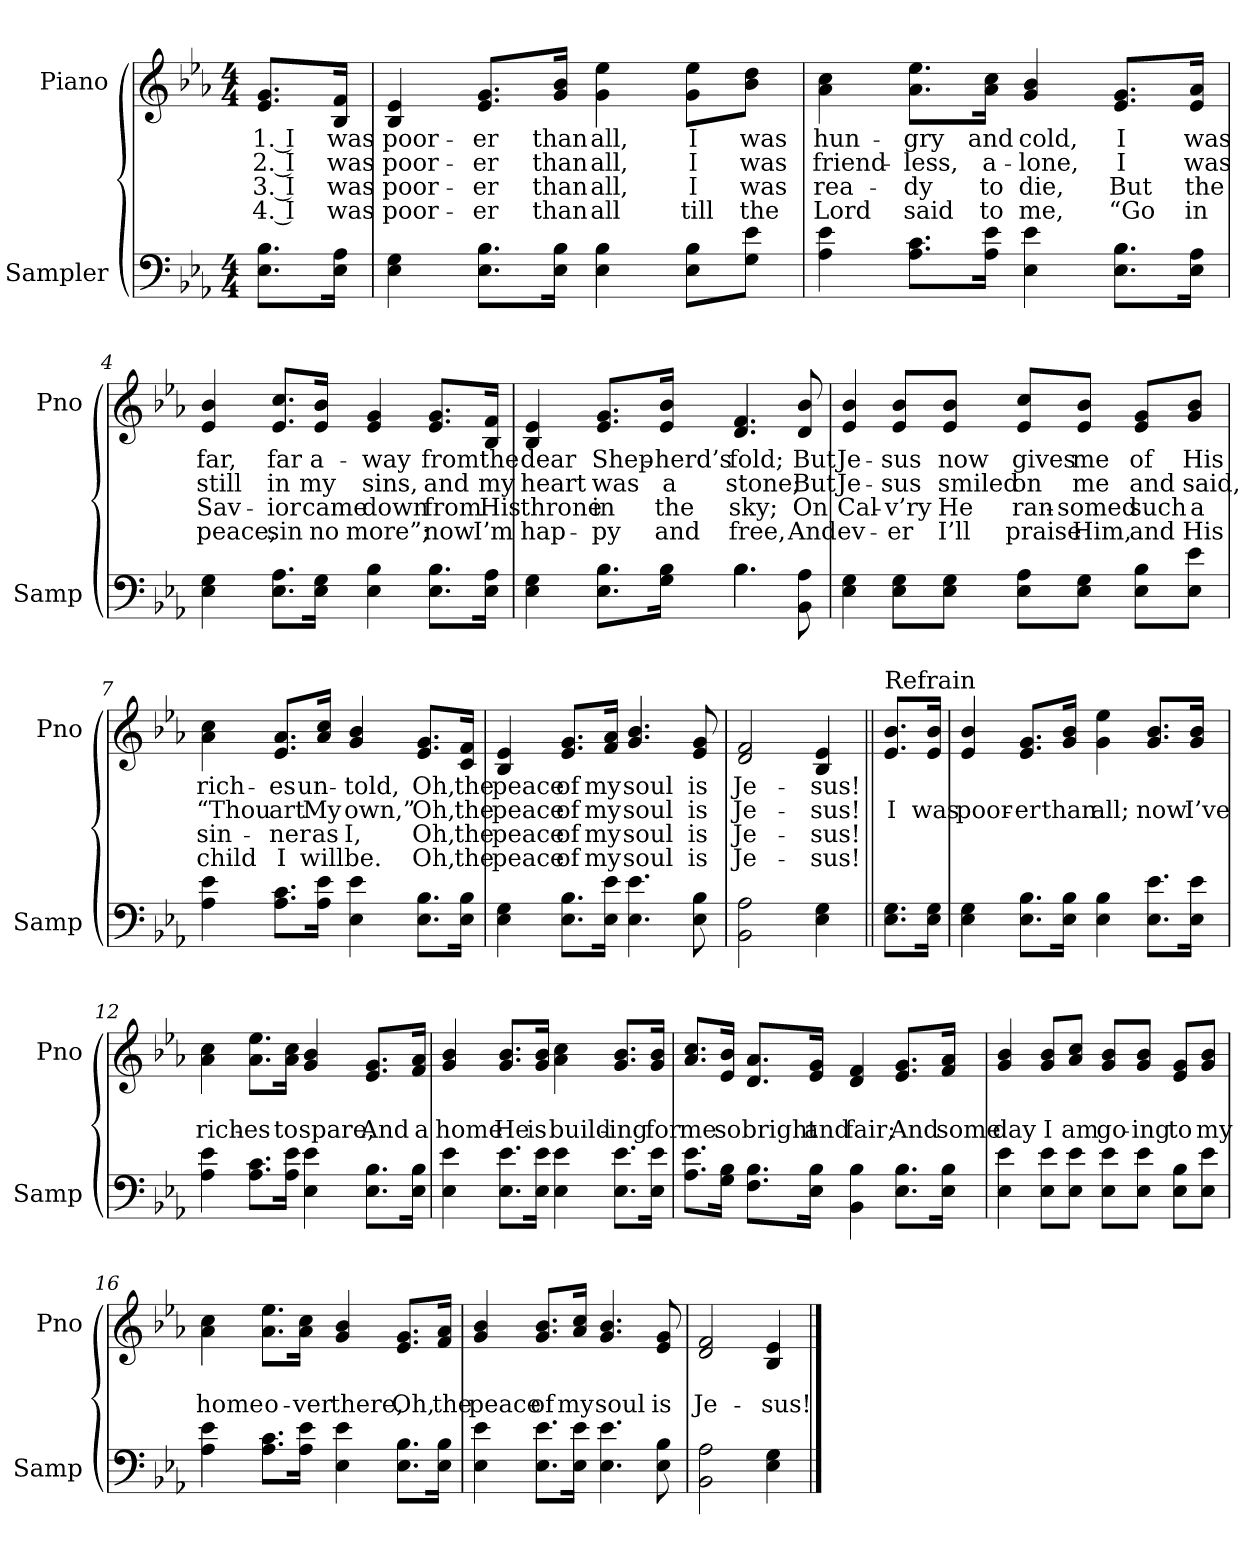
**kern	**kern	**text	**text	**text	**text
*part2	*part1	*part1	*part1	*part1	*part1
*staff2	*staff1	*staff1	*staff1	*staff1	*staff1
*I"Sampler	*I"Piano	*	*	*	*
*I'Samp	*I'Pno	*	*	*	*
*clefF4	*clefG2	*	*	*	*
*k[b-e-a-]	*k[b-e-a-]	*	*	*	*
*E-:	*E-:	*	*	*	*
*M4/4	*M4/4	*	*	*	*
=1	=1	=1	=1	=1	=1
8.E-\ 8.B-\L	8.e-/ 8.g/L	1. I	2. I	3. I	4. I
16E-\ 16A-\Jk	16B-/ 16f/Jk	was	was	was	was
=2	=2	=2	=2	=2	=2
4E- 4G	4B- 4e-	poor-	poor-	poor-	poor-
8.E-\ 8.B-\L	8.e-/ 8.g/L	-er	-er	-er	-er
16E-\ 16B-\Jk	16g/ 16b-/Jk	than	than	than	than
4E- 4B-	4g 4ee-	all,	all,	all,	all
8E-\ 8B-\L	8g\ 8ee-\L	I	I	I	till
8G\ 8e-\J	8b-\ 8dd\J	was	was	was	the
=3	=3	=3	=3	=3	=3
4A- 4e-	4a- 4cc	hun-	friend-	rea-	Lord
8.A-\ 8.c\L	8.a-\ 8.ee-\L	-gry	-less,	-dy	said
16A-\ 16e-\Jk	16a-\ 16cc\Jk	and	a-	to	to
4E- 4e-	4g 4b-	cold,	-lone,	die,	me,
8.E-\ 8.B-\L	8.e-/ 8.g/L	I	I	But	“Go
16E-\ 16A-\Jk	16e-/ 16a-/Jk	was	was	the	in
=4	=4	=4	=4	=4	=4
4E- 4G	4e- 4b-	far,	still	Sav-	peace,
8.E-\ 8.A-\L	8.e-/ 8.cc/L	far	in	-ior	sin
16E-\ 16G\Jk	16e-/ 16b-/Jk	a-	my	came	no
4E- 4B-	4e- 4g	-way	sins,	down	more”;
8.E-\ 8.B-\L	8.e-/ 8.g/L	from	and	from	now
16E-\ 16A-\Jk	16B-/ 16f/Jk	the	my	His	I’m
=5	=5	=5	=5	=5	=5
*^	*	*	*	*	*
4E- 4G	2ryy	4B- 4e-	dear	heart	throne	hap-
8.E-\ 8.B-\L	.	8.e-/ 8.g/L	Shep-	was	in	-py
16G\ 16B-\Jk	.	16e-/ 16b-/Jk	-herd’s	a	the	and
4.B-\	4.B-	4.d 4.f	fold;	stone;	sky;	free,
8BB- 8A-	8ryy	8d 8b-	But	But	On	And
*v	*v	*	*	*	*	*
=6	=6	=6	=6	=6	=6
4E- 4G	4e- 4b-	Je-	Je-	Cal-	ev-
8E-\ 8G\L	8e-/ 8b-/L	-sus	-sus	-v’ry	-er
8E-\ 8G\J	8e-/ 8b-/J	now	smiled	He	I’ll
8E-\ 8A-\L	8e-/ 8cc/L	gives	on	ran-	praise
8E-\ 8G\J	8e-/ 8b-/J	me	me	-somed	Him,
8E-\ 8B-\L	8e-/ 8g/L	of	and	such	and
8E-\ 8e-\J	8g/ 8b-/J	His	said,	a	His
=7	=7	=7	=7	=7	=7
4A- 4e-	4a- 4cc	rich-	“Thou	sin-	child
8.A-\ 8.c\L	8.e-/ 8.a-/L	-es	art	-ner	I
16A-\ 16e-\Jk	16a-/ 16cc/Jk	un-	My	as	will
4E- 4e-	4g 4b-	-told,	own,”	I,	be.
8.E-\ 8.B-\L	8.e-/ 8.g/L	Oh,	Oh,	Oh,	Oh,
16E-\ 16B-\Jk	16c/ 16f/Jk	the	the	the	the
=8	=8	=8	=8	=8	=8
4E- 4G	4B- 4e-	peace	peace	peace	peace
8.E-\ 8.B-\L	8.e-/ 8.g/L	of	of	of	of
16E-\ 16e-\Jk	16f/ 16a-/Jk	my	my	my	my
4.E- 4.e-	4.g 4.b-	soul	soul	soul	soul
8E- 8B-	8e- 8g	is	is	is	is
=9	=9	=9	=9	=9	=9
2BB- 2A-	2d 2f	Je-	Je-	Je-	Je-
4E- 4G	4B- 4e-	-sus!	-sus!	-sus!	-sus!
=10||	=10||	=10||	=10||	=10||	=10||
!	!LO:TX:t=Refrain	!	!	!	!
8.E-\ 8.G\L	8.e-/ 8.b-/L	.	I	.	.
16E-\ 16G\Jk	16e-/ 16b-/Jk	.	was	.	.
=11	=11	=11	=11	=11	=11
4E- 4G	4e- 4b-	.	poor-	.	.
8.E-\ 8.B-\L	8.e-/ 8.g/L	.	-er	.	.
16E-\ 16B-\Jk	16g/ 16b-/Jk	.	than	.	.
4E- 4B-	4g 4ee-	.	all;	.	.
8.E-\ 8.e-\L	8.g/ 8.b-/L	.	now	.	.
16E-\ 16e-\Jk	16g/ 16b-/Jk	.	I’ve	.	.
=12	=12	=12	=12	=12	=12
4A- 4e-	4a- 4cc	.	rich-	.	.
8.A-\ 8.c\L	8.a-\ 8.ee-\L	.	-es	.	.
16A-\ 16e-\Jk	16a-\ 16cc\Jk	.	to	.	.
4E- 4e-	4g 4b-	.	spare,	.	.
8.E-\ 8.B-\L	8.e-/ 8.g/L	.	And	.	.
16E-\ 16B-\Jk	16f/ 16a-/Jk	.	a	.	.
=13	=13	=13	=13	=13	=13
4E- 4e-	4g 4b-	.	home	.	.
8.E-\ 8.e-\L	8.g/ 8.b-/L	.	He	.	.
16E-\ 16e-\Jk	16g/ 16b-/Jk	.	is	.	.
4E- 4e-	4a- 4cc	.	build-	.	.
8.E-\ 8.e-\L	8.g/ 8.b-/L	.	-ing	.	.
16E-\ 16e-\Jk	16g/ 16b-/Jk	.	for	.	.
=14	=14	=14	=14	=14	=14
8.A-\ 8.e-\L	8.a-/ 8.cc/L	.	me	.	.
16G\ 16B-\Jk	16e-/ 16b-/Jk	.	so	.	.
8.F\ 8.B-\L	8.d/ 8.a-/L	.	bright	.	.
16E-\ 16B-\Jk	16e-/ 16g/Jk	.	and	.	.
4BB- 4B-	4d 4f	.	fair;	.	.
8.E-\ 8.B-\L	8.e-/ 8.g/L	.	And	.	.
16E-\ 16B-\Jk	16f/ 16a-/Jk	.	some	.	.
=15	=15	=15	=15	=15	=15
4E- 4e-	4g 4b-	.	day	.	.
8E-\ 8e-\L	8g/ 8b-/L	.	I	.	.
8E-\ 8e-\J	8a-/ 8cc/J	.	am	.	.
8E-\ 8e-\L	8g/ 8b-/L	.	go-	.	.
8E-\ 8e-\J	8g/ 8b-/J	.	-ing	.	.
8E-\ 8B-\L	8e-/ 8g/L	.	to	.	.
8E-\ 8e-\J	8g/ 8b-/J	.	my	.	.
=16	=16	=16	=16	=16	=16
4A- 4e-	4a- 4cc	.	home	.	.
8.A-\ 8.c\L	8.a-\ 8.ee-\L	.	o-	.	.
16A-\ 16e-\Jk	16a-\ 16cc\Jk	.	-ver	.	.
4E- 4e-	4g 4b-	.	there,	.	.
8.E-\ 8.B-\L	8.e-/ 8.g/L	.	Oh,	.	.
16E-\ 16B-\Jk	16f/ 16a-/Jk	.	the	.	.
=17	=17	=17	=17	=17	=17
4E- 4e-	4g 4b-	.	peace	.	.
8.E-\ 8.e-\L	8.g/ 8.b-/L	.	of	.	.
16E-\ 16e-\Jk	16a-/ 16cc/Jk	.	my	.	.
4.E- 4.e-	4.g 4.b-	.	soul	.	.
8E- 8B-	8e- 8g	.	is	.	.
=18	=18	=18	=18	=18	=18
2BB- 2A-	2d 2f	.	Je-	.	.
4E- 4G	4B- 4e-	.	-sus!	.	.
==	==	==	==	==	==
*-	*-	*-	*-	*-	*-
